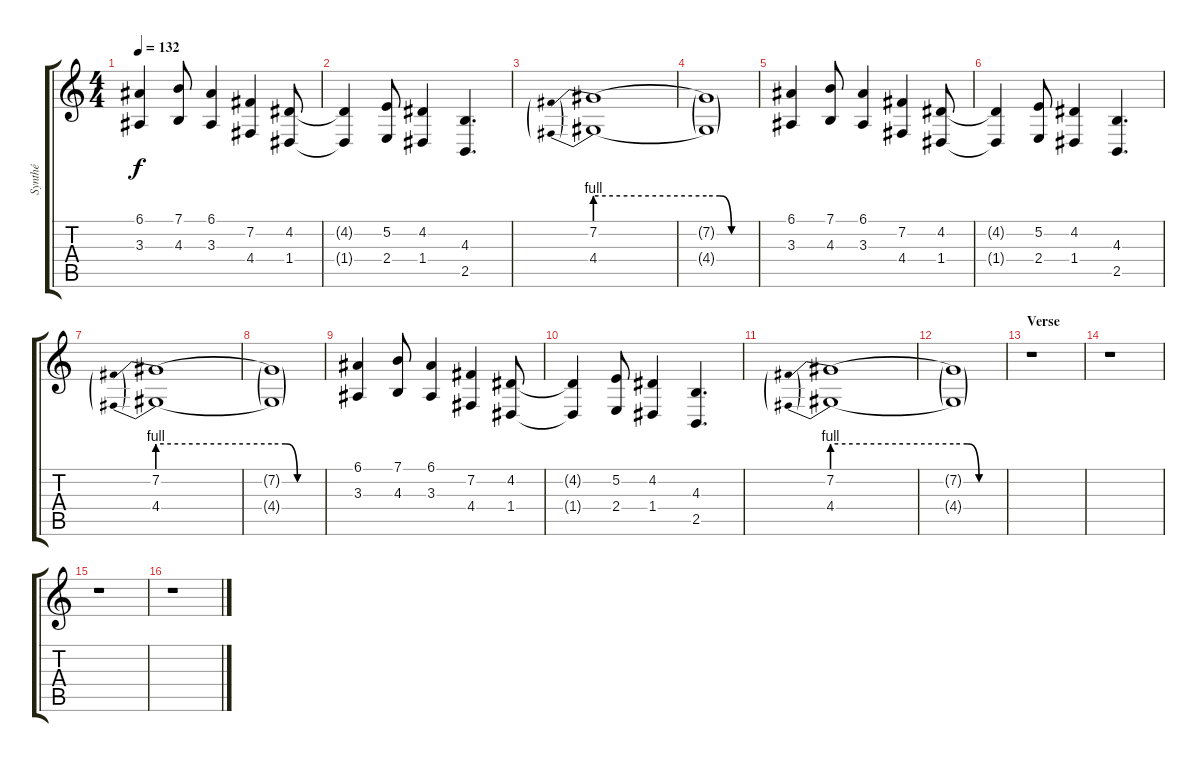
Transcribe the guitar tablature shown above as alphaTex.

\track ("Synthé" "Synthé") {instrument tangoaccordion}
\staff {score tabs}
\tuning (E4 B3 G3 D3 A2 E2) {hide}
\ts (4 4)
\tempo 132
\clef g2
\ks c
(6.1 3.3).4{dy f} (7.1 4.3).8 (6.1 3.3).4 (7.2 4.4).4 (4.2 1.4).8 |
(4.2{t} 1.4{t}).4 (5.2 2.4).8 (4.2 1.4).4 (4.3 2.5).4{d} |
(7.2{be (prebend 0 4 60 4)} 4.4{be (prebend 0 4 60 4)}).1 |
(7.2{be (custom 0 4 15 4 30 0 60 0) t} 4.4{be (custom 0 4 15 4 30 0 60 0) t}).1 |
(6.1 3.3).4 (7.1 4.3).8 (6.1 3.3).4 (7.2 4.4).4 (4.2 1.4).8 |
(4.2{t} 1.4{t}).4 (5.2 2.4).8 (4.2 1.4).4 (4.3 2.5).4{d} |
(7.2{be (prebend 0 4 60 4)} 4.4{be (prebend 0 4 60 4)}).1 |
(7.2{be (custom 0 4 15 4 30 0 60 0) t} 4.4{be (custom 0 4 15 4 30 0 60 0) t}).1 |
(6.1 3.3).4 (7.1 4.3).8 (6.1 3.3).4 (7.2 4.4).4 (4.2 1.4).8 |
(4.2{t} 1.4{t}).4 (5.2 2.4).8 (4.2 1.4).4 (4.3 2.5).4{d} |
(7.2{be (prebend 0 4 60 4)} 4.4{be (prebend 0 4 60 4)}).1 |
(7.2{be (custom 0 4 15 4 30 0 60 0) t} 4.4{be (custom 0 4 15 4 30 0 60 0) t}).1 |
\section ("" "Verse")
r.1 |
r.1 |
r.1 |
r.1
